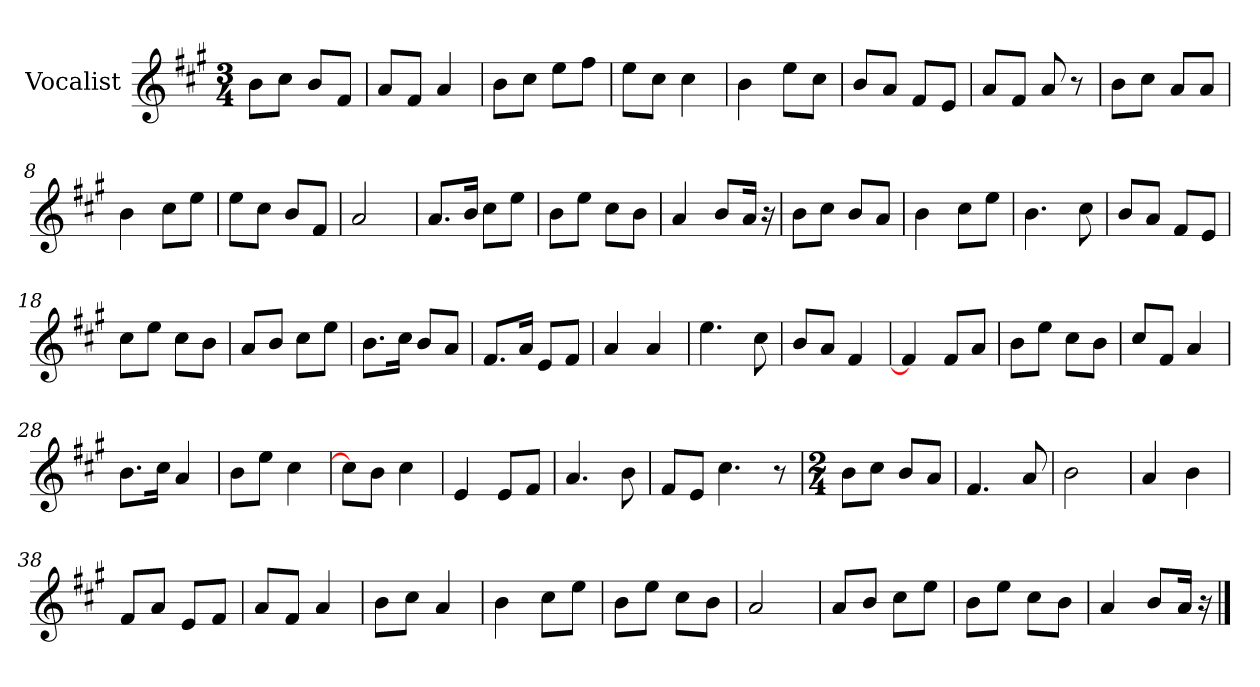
**kern
*part1
*staff1
*I"Vocalist
*k[f#c#g#]
*A:
*M3/4
=
8bL
8cc#J
8bL
8f#J
=1
8aL
8f#J
4a
=2
8bL
8cc#J
8eeL
8ff#J
=3
8eeL
8cc#J
4cc#
=4
4b
8eeL
8cc#J
=5
8bL
8aJ
8f#L
8eJ
=6
8aL
8f#J
8a
8r
=7
8bL
8cc#J
8aL
8aJ
=8
4b
8cc#L
8eeJ
=9
8eeL
8cc#J
8bL
8f#J
=10
2a
=11
8.aL
16bJk
8cc#L
8eeJ
=12
8bL
8eeJ
8cc#L
8bJ
=13
4a
8bL
16aJk
16r
=14
8bL
8cc#J
8bL
8aJ
=15
4b
8cc#L
8eeJ
=16
4.b
8cc#
=17
8bL
8aJ
8f#L
8eJ
=18
8cc#L
8eeJ
8cc#L
8bJ
=19
8aL
8bJ
8cc#L
8eeJ
=20
8.bL
16cc#Jk
8bL
8aJ
=21
8.f#L
16aJk
8eL
8f#J
=22
4a
4a
=23
4.ee
8cc#
=24
8bL
8aJ
4f#
=25
4f#]
8f#L
8aJ
=26
8bL
8eeJ
8cc#L
8bJ
=27
8cc#L
8f#J
4a
=28
8.bL
16cc#Jk
4a
=29
8bL
8eeJ
4cc#
=30
8cc#L]
8bJ
4cc#
=31
4e
8eL
8f#J
=32
4.a
8b
=33
8f#L
8eJ
4.cc#
8r
=34
*M2/4
8bL
8cc#J
8bL
8aJ
=35
4.f#
8a
=36
2b
=37
4a
4b
=38
8f#L
8aJ
8eL
8f#J
=39
8aL
8f#J
4a
=40
8bL
8cc#J
4a
=41
4b
8cc#L
8eeJ
=42
8bL
8eeJ
8cc#L
8bJ
=43
2a
=44
8aL
8bJ
8cc#L
8eeJ
=45
8bL
8eeJ
8cc#L
8bJ
=46
4a
8bL
16aJk
16r
==
*-
